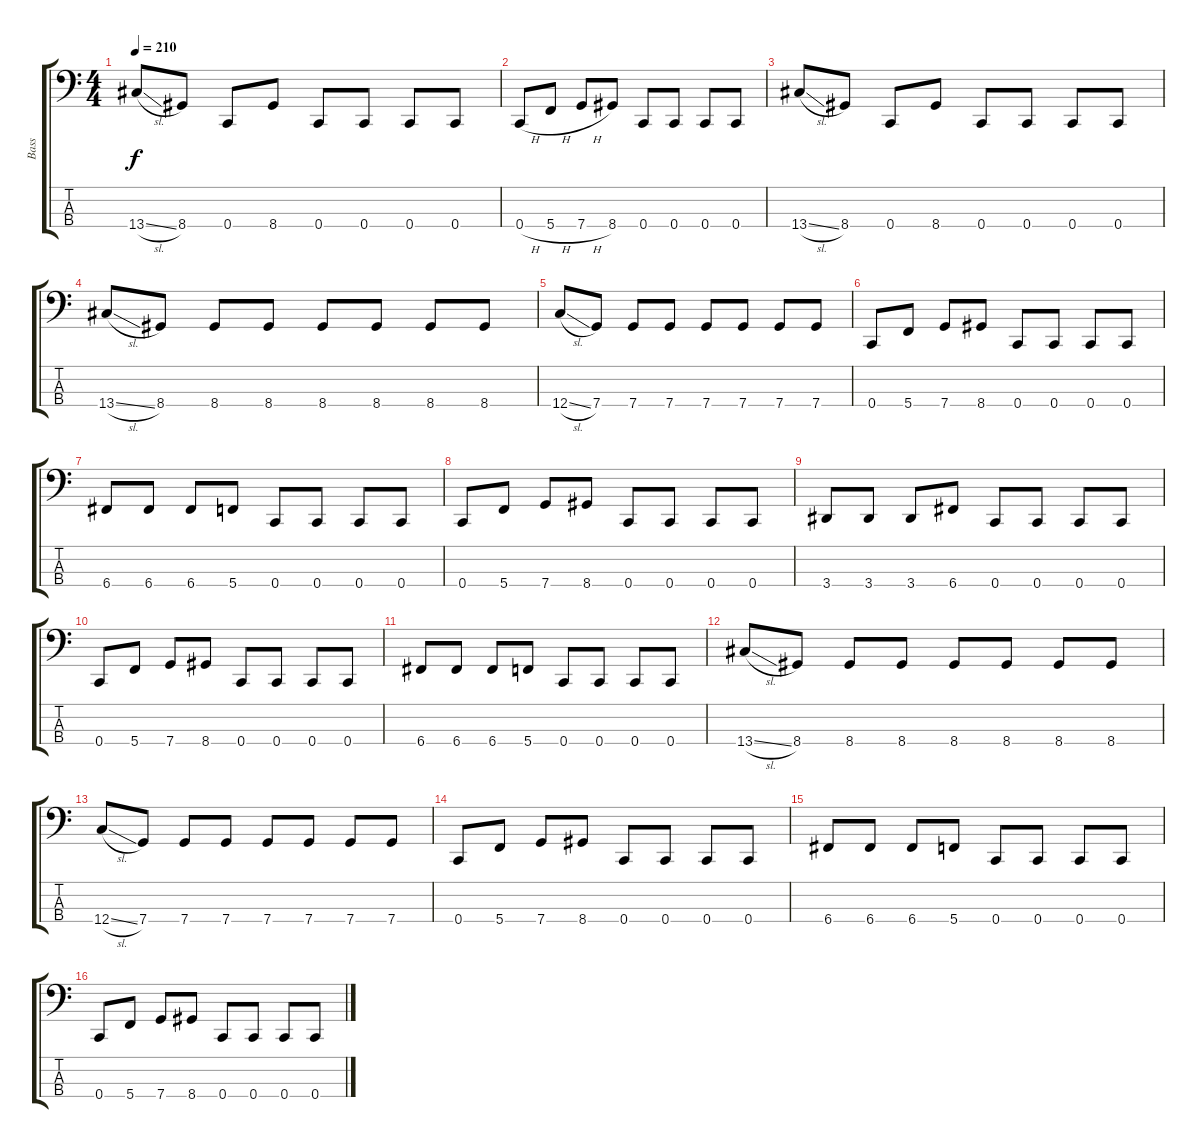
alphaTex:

\track ("Bass" "Bass") {instrument electricbasspick}
\staff {score tabs}
\tuning (F2 C2 G1 C1) {hide}
\ts (4 4)
\tempo 210
\clef f4
\ks c
13.4{sl}.8{dy f} 8.4.8 0.4.8 8.4.8 0.4.8 0.4.8 0.4.8 0.4.8 |
0.4{h}.8 5.4{h}.8 7.4{h}.8 8.4.8 0.4.8 0.4.8 0.4.8 0.4.8 |
13.4{sl}.8 8.4.8 0.4.8 8.4.8 0.4.8 0.4.8 0.4.8 0.4.8 |
13.4{sl}.8 8.4.8 8.4.8 8.4.8 8.4.8 8.4.8 8.4.8 8.4.8 |
12.4{sl}.8 7.4.8 7.4.8 7.4.8 7.4.8 7.4.8 7.4.8 7.4.8 |
0.4.8 5.4.8 7.4.8 8.4.8 0.4.8 0.4.8 0.4.8 0.4.8 |
6.4.8 6.4.8 6.4.8 5.4.8 0.4.8 0.4.8 0.4.8 0.4.8 |
0.4.8 5.4.8 7.4.8 8.4.8 0.4.8 0.4.8 0.4.8 0.4.8 |
3.4.8 3.4.8 3.4.8 6.4.8 0.4.8 0.4.8 0.4.8 0.4.8 |
0.4.8 5.4.8 7.4.8 8.4.8 0.4.8 0.4.8 0.4.8 0.4.8 |
6.4.8 6.4.8 6.4.8 5.4.8 0.4.8 0.4.8 0.4.8 0.4.8 |
13.4{sl}.8 8.4.8 8.4.8 8.4.8 8.4.8 8.4.8 8.4.8 8.4.8 |
12.4{sl}.8 7.4.8 7.4.8 7.4.8 7.4.8 7.4.8 7.4.8 7.4.8 |
0.4.8 5.4.8 7.4.8 8.4.8 0.4.8 0.4.8 0.4.8 0.4.8 |
6.4.8 6.4.8 6.4.8 5.4.8 0.4.8 0.4.8 0.4.8 0.4.8 |
0.4.8 5.4.8 7.4.8 8.4.8 0.4.8 0.4.8 0.4.8 0.4.8
